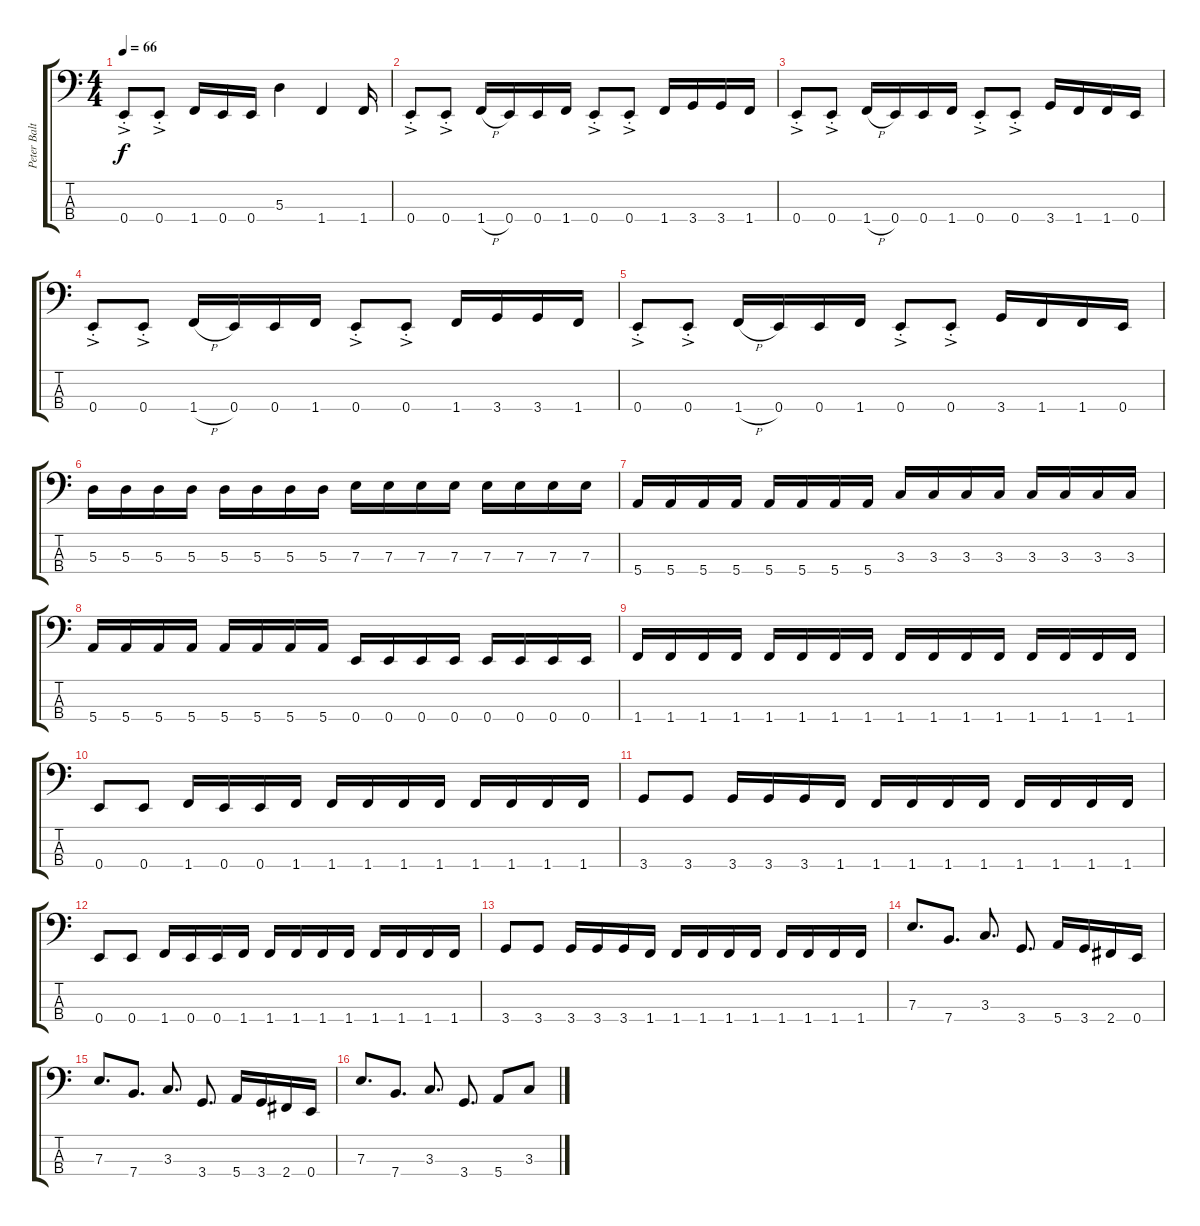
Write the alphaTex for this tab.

\track ("Peter Baltes" "Peter Balt") {instrument electricbassfinger}
\staff {score tabs}
\tuning (G2 D2 A1 E1) {hide}
\ts (4 4)
\tempo 66
\clef f4
\ks c
0.4{ac st}.8{dy f} 0.4{ac st}.8 1.4.16 0.4.16 0.4.16 5.3.4 1.4.4 1.4.16 |
0.4{ac st}.8 0.4{ac st}.8 1.4{h}.16 0.4.16 0.4.16 1.4.16 0.4{ac st}.8 0.4{ac st}.8 1.4.16 3.4.16 3.4.16 1.4.16 |
0.4{ac st}.8 0.4{ac st}.8 1.4{h}.16 0.4.16 0.4.16 1.4.16 0.4{ac st}.8 0.4{ac st}.8 3.4.16 1.4.16 1.4.16 0.4.16 |
0.4{ac st}.8 0.4{ac st}.8 1.4{h}.16 0.4.16 0.4.16 1.4.16 0.4{ac st}.8 0.4{ac st}.8 1.4.16 3.4.16 3.4.16 1.4.16 |
0.4{ac st}.8 0.4{ac st}.8 1.4{h}.16 0.4.16 0.4.16 1.4.16 0.4{ac st}.8 0.4{ac st}.8 3.4.16 1.4.16 1.4.16 0.4.16 |
5.3.16 5.3.16 5.3.16 5.3.16 5.3.16 5.3.16 5.3.16 5.3.16 7.3.16 7.3.16 7.3.16 7.3.16 7.3.16 7.3.16 7.3.16 7.3.16 |
5.4.16 5.4.16 5.4.16 5.4.16 5.4.16 5.4.16 5.4.16 5.4.16 3.3.16 3.3.16 3.3.16 3.3.16 3.3.16 3.3.16 3.3.16 3.3.16 |
5.4.16 5.4.16 5.4.16 5.4.16 5.4.16 5.4.16 5.4.16 5.4.16 0.4.16 0.4.16 0.4.16 0.4.16 0.4.16 0.4.16 0.4.16 0.4.16 |
1.4.16 1.4.16 1.4.16 1.4.16 1.4.16 1.4.16 1.4.16 1.4.16 1.4.16 1.4.16 1.4.16 1.4.16 1.4.16 1.4.16 1.4.16 1.4.16 |
0.4.8 0.4.8 1.4.16 0.4.16 0.4.16 1.4.16 1.4.16 1.4.16 1.4.16 1.4.16 1.4.16 1.4.16 1.4.16 1.4.16 |
3.4.8 3.4.8 3.4.16 3.4.16 3.4.16 1.4.16 1.4.16 1.4.16 1.4.16 1.4.16 1.4.16 1.4.16 1.4.16 1.4.16 |
0.4.8 0.4.8 1.4.16 0.4.16 0.4.16 1.4.16 1.4.16 1.4.16 1.4.16 1.4.16 1.4.16 1.4.16 1.4.16 1.4.16 |
3.4.8 3.4.8 3.4.16 3.4.16 3.4.16 1.4.16 1.4.16 1.4.16 1.4.16 1.4.16 1.4.16 1.4.16 1.4.16 1.4.16 |
7.3.8{d} 7.4.8{d} 3.3.8{d} 3.4.8{d} 5.4.16 3.4.16 2.4.16 0.4.16 |
7.3.8{d} 7.4.8{d} 3.3.8{d} 3.4.8{d} 5.4.16 3.4.16 2.4.16 0.4.16 |
7.3.8{d} 7.4.8{d} 3.3.8{d} 3.4.8{d} 5.4.8 3.3.8
